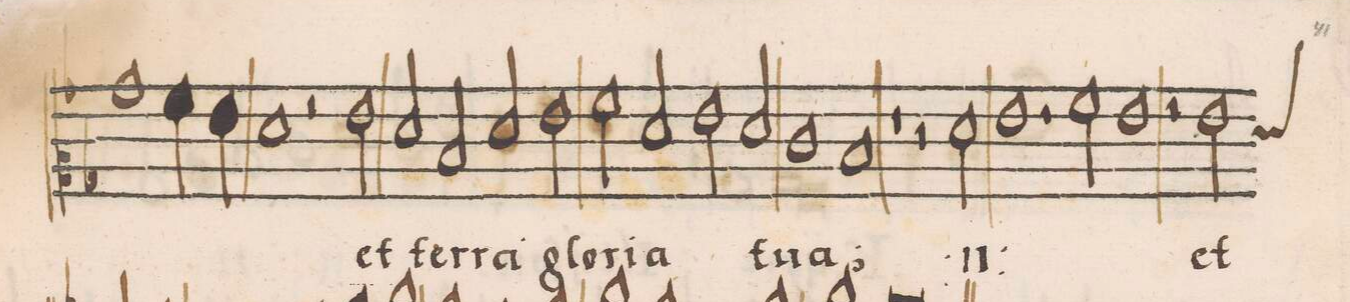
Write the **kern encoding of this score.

**kern	**text
*I"CANTVS	*
*clefC2	*
*k[b-]	*
*met(C|)	*
*M2/1	*
1b-\	ter-
=43-	=43-
4a\	.
4g\	.
1f	-ra
*	*Xij
=44-	=44-
2r	.
2g\	et
2f/	.
2d/	ter-
=45-	=45-
2f/	-ra
2g\	glo-
2a\	-ri-
2f/	-a
=46-	=46-
2g\	.
2f/	tu-
1e	-a;
=47-	=47-
1d	.
1r	.
=48-	=48-
2r	.
*	*ij
2f\	tu-
1.g	.
=49-	=49-
2a\	.
1g	-a
*	*Xij
=50	=50
2r	.
2g\	et
*custos:f	*
*-	*-
